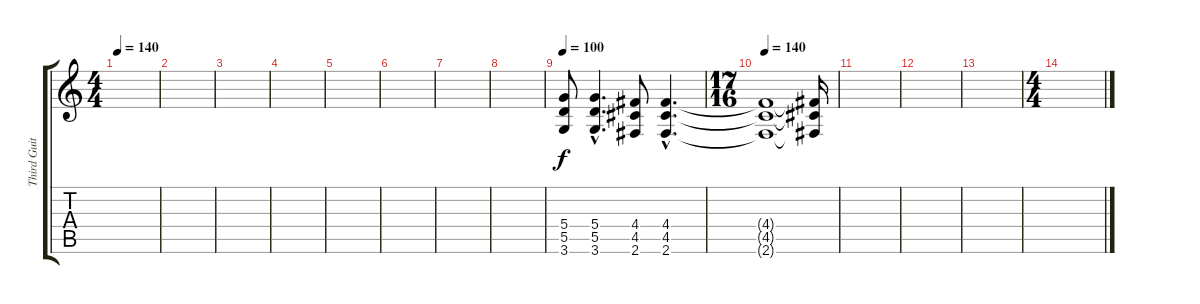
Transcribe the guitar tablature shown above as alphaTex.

\track ("Third Guitar" "Third Guit") {instrument overdrivenguitar}
\staff {score tabs}
\tuning (E4 B3 G3 D3 A2 E2) {hide}
\ts (4 4)
\tempo 140
\clef g2
\ks c
|
|
|
|
|
|
|
|
\tempo 100
(5.4 5.5 3.6).8 (5.4{hac} 5.5{hac} 3.6{hac}).4{d} (4.4 4.5 2.6).8 (4.4{hac} 4.5{hac} 2.6{hac}).4{d} |
\ts (17 16)
\tempo 120
\tempo 140
(4.4{t} 4.5{t} 2.6{t}).1 (4.4{t} 4.5{t} 2.6{t}).16 |
|
|
|
\ts (4 4)
